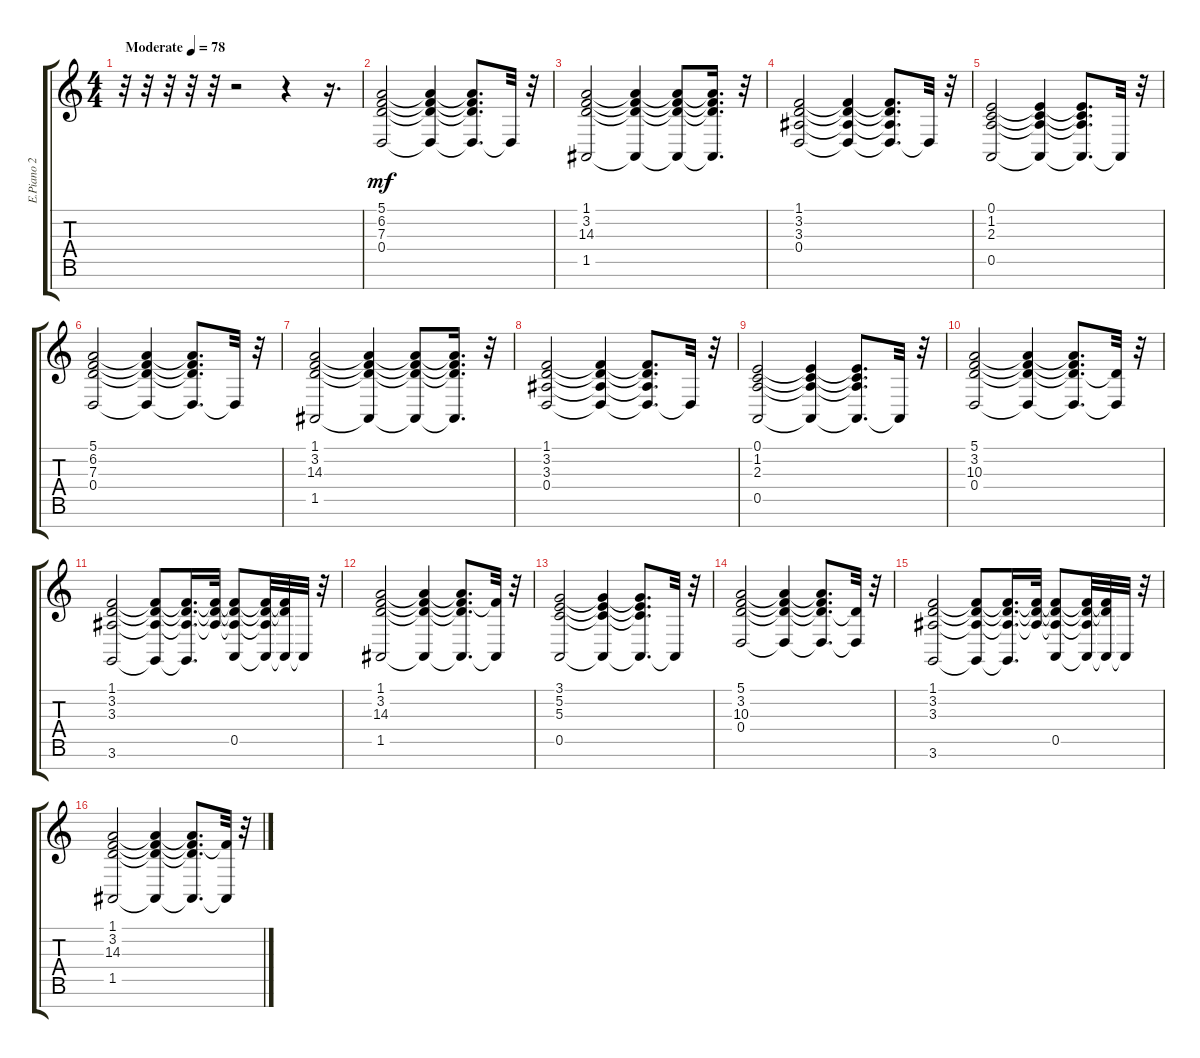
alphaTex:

\track ("E.Piano 2            (Staff 1)" "E.Piano 2 ") {instrument electricpiano1}
\staff {score tabs}
\tuning (E4 B3 G3 D3 A2 E2 B1) {hide}
\ts (4 4)
\tempo (78 "Moderate")
\clef g2
\ks c
r.32{dy mf instrument electricpiano1} r.32 r.32 r.32 r.32 r.2 r.4 r.16{d} |
(5.1 6.2 7.3 0.4).2 (5.1{t} 6.2{t} 7.3{t} 0.4{t}).4 (5.1{t} 6.2{t} 7.3{t} 0.4{t}).8{d} 0.4{t}.32 r.32 |
(1.1 3.2 14.3 1.5).2 (1.1{t} 3.2{t} 14.3{t} 1.5{t}).4 (1.1{t} 3.2{t} 14.3{t} 1.5{t}).8 (1.1{t} 3.2{t} 14.3{t} 1.5{t}).16{d} r.32 |
(1.1 3.2 3.3 0.4).2 (1.1{t} 3.2{t} 3.3{t} 0.4{t}).4 (1.1{t} 3.2{t} 3.3{t} 0.4{t}).8{d} 0.4{t}.32 r.32 |
(0.1 1.2 2.3 0.5).2 (0.1{t} 1.2{t} 2.3{t} 0.5{t}).4 (0.1{t} 1.2{t} 2.3{t} 0.5{t}).8{d} 0.5{t}.32 r.32 |
(5.1 6.2 7.3 0.4).2 (5.1{t} 6.2{t} 7.3{t} 0.4{t}).4 (5.1{t} 6.2{t} 7.3{t} 0.4{t}).8{d} 0.4{t}.32 r.32 |
(1.1 3.2 14.3 1.5).2 (1.1{t} 3.2{t} 14.3{t} 1.5{t}).4 (1.1{t} 3.2{t} 14.3{t} 1.5{t}).8 (1.1{t} 3.2{t} 14.3{t} 1.5{t}).16{d} r.32 |
(1.1 3.2 3.3 0.4).2 (1.1{t} 3.2{t} 3.3{t} 0.4{t}).4 (1.1{t} 3.2{t} 3.3{t} 0.4{t}).8{d} 0.4{t}.32 r.32 |
(0.1 1.2 2.3 0.5).2 (0.1{t} 1.2{t} 2.3{t} 0.5{t}).4 (0.1{t} 1.2{t} 2.3{t} 0.5{t}).8{d} 0.5{t}.32 r.32 |
(5.1 3.2 10.3 0.4).2 (5.1{t} 3.2{t} 10.3{t} 0.4{t}).4 (5.1{t} 3.2{t} 10.3{t} 0.4{t}).8{d} (3.2{t} 0.4{t}).32 r.32 |
(1.1 3.2 3.3 3.6).2 (1.1{t} 3.2{t} 3.3{t} 3.6{t}).8 (1.1{t} 3.2{t} 3.3{t} 3.6{t}).16{d} (1.1{t} 3.2{t} 3.3{t}).32 (1.1{t} 3.2{t} 3.3{t} 0.5).8 (1.1{t} 3.2{t} 3.3{t} 0.5{t}).32 (1.1{t} 3.2{t} 0.5{t}).32 0.5{t}.32 r.32 |
(1.1 3.2 14.3 1.5).2 (1.1{t} 3.2{t} 14.3{t} 1.5{t}).4 (1.1{t} 3.2{t} 14.3{t} 1.5{t}).8{d} (1.1{t} 1.5{t}).32 r.32 |
(3.1 5.2 5.3 0.5).2 (3.1{t} 5.2{t} 5.3{t} 0.5{t}).4 (3.1{t} 5.2{t} 5.3{t} 0.5{t}).8{d} 0.5{t}.32 r.32 |
(5.1 3.2 10.3 0.4).2 (5.1{t} 3.2{t} 10.3{t} 0.4{t}).4 (5.1{t} 3.2{t} 10.3{t} 0.4{t}).8{d} (3.2{t} 0.4{t}).32 r.32 |
(1.1 3.2 3.3 3.6).2 (1.1{t} 3.2{t} 3.3{t} 3.6{t}).8 (1.1{t} 3.2{t} 3.3{t} 3.6{t}).16{d} (1.1{t} 3.2{t} 3.3{t}).32 (1.1{t} 3.2{t} 3.3{t} 0.5).8 (1.1{t} 3.2{t} 3.3{t} 0.5{t}).32 (1.1{t} 3.2{t} 0.5{t}).32 0.5{t}.32 r.32 |
(1.1 3.2 14.3 1.5).2 (1.1{t} 3.2{t} 14.3{t} 1.5{t}).4 (1.1{t} 3.2{t} 14.3{t} 1.5{t}).8{d} (1.1{t} 1.5{t}).32 r.32
